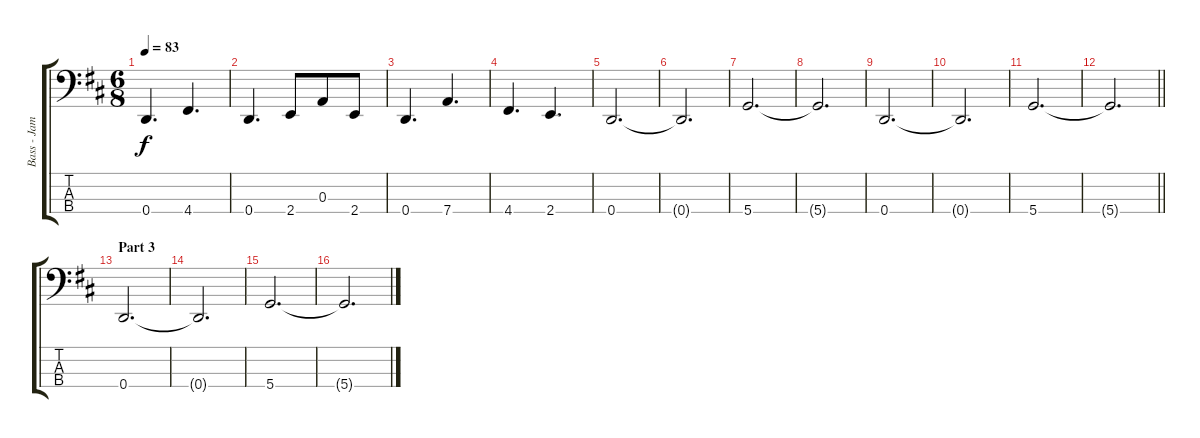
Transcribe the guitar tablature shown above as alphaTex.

\track ("Bass - James Johnston" "Bass - Jam") {instrument electricbassfinger}
\staff {score tabs}
\tuning (G2 D2 A1 D1) {hide}
\ts (6 8)
\tempo 83
\clef f4
\ks d
0.4.4{d dy f} 4.4.4{d} |
0.4.4{d} 2.4.8 0.3.8 2.4.8 |
0.4.4{d} 7.4.4{d} |
4.4.4{d} 2.4.4{d} |
0.4.2{d} |
0.4{t}.2{d} |
5.4.2{d} |
5.4{t}.2{d} |
0.4.2{d} |
0.4{t}.2{d} |
5.4.2{d} |
\barLineRight lightlight
5.4{t}.2{d} |
\section ("" "Part 3")
0.4.2{d} |
0.4{t}.2{d} |
5.4.2{d} |
5.4{t}.2{d}
